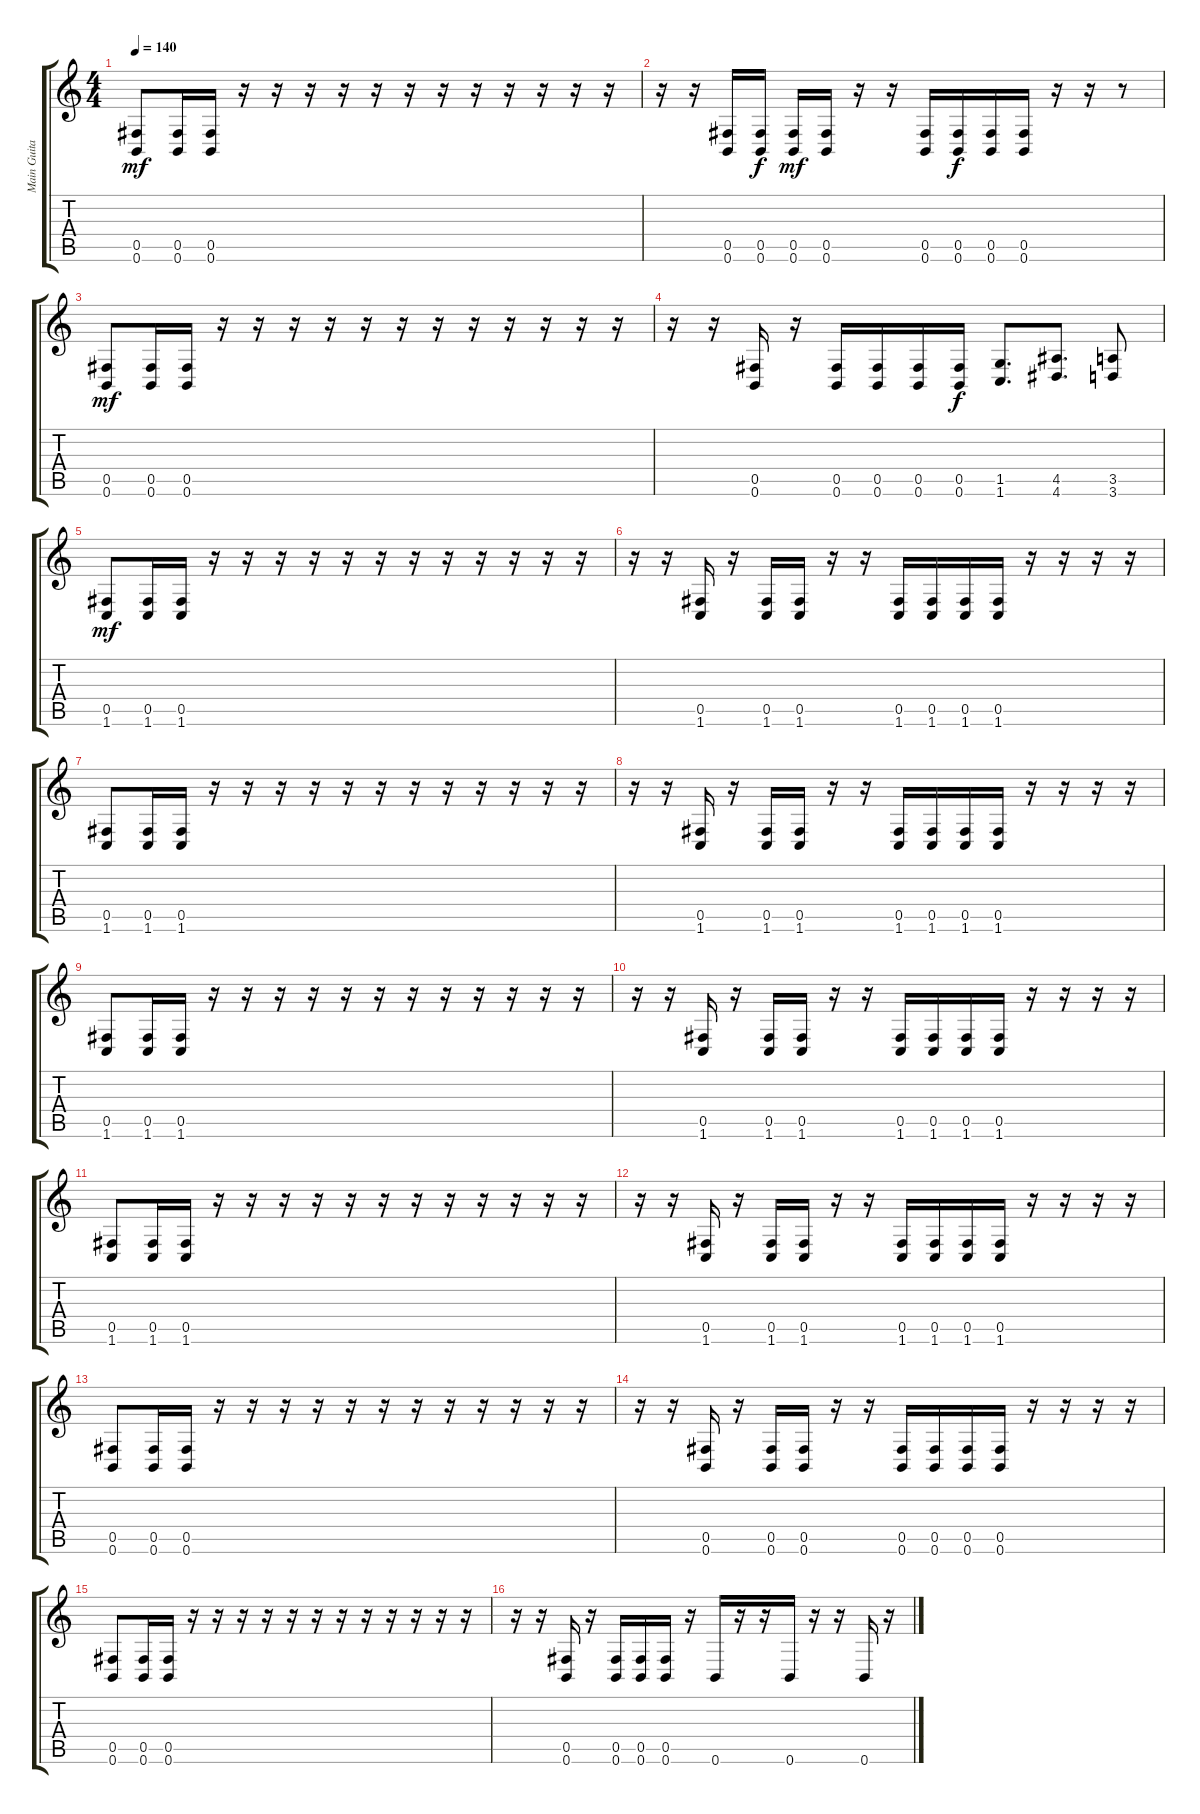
\track ("Main Guitar Right" "Main Guita") {instrument distortionguitar}
\staff {score tabs}
\tuning (Db4 Ab3 E3 B2 Gb2 B1) {hide}
\ts (4 4)
\tempo 140
\clef g2
\ks c
(0.5 0.6).8{dy mf} (0.5 0.6).16 (0.5 0.6).16 r.16 r.16 r.16 r.16 r.16 r.16 r.16 r.16 r.16 r.16 r.16 r.16 |
r.16 r.16 (0.5 0.6).16 (0.5 0.6).16{dy f} (0.5 0.6).16{dy mf} (0.5 0.6).16 r.16 r.16 (0.5 0.6).16 (0.5 0.6).16{dy f} (0.5 0.6).16 (0.5 0.6).16 r.16 r.16 r.8 |
(0.5 0.6).8{dy mf} (0.5 0.6).16 (0.5 0.6).16 r.16 r.16 r.16 r.16 r.16 r.16 r.16 r.16 r.16 r.16 r.16 r.16 |
r.16 r.16 (0.5 0.6).16 r.16 (0.5 0.6).16 (0.5 0.6).16 (0.5 0.6).16 (0.5 0.6).16{dy f} (1.5 1.6).8{d} (4.5 4.6).8{d} (3.5 3.6).8 |
(0.5 1.6).8{dy mf} (0.5 1.6).16 (0.5 1.6).16 r.16 r.16 r.16 r.16 r.16 r.16 r.16 r.16 r.16 r.16 r.16 r.16 |
r.16 r.16 (0.5 1.6).16 r.16 (0.5 1.6).16 (0.5 1.6).16 r.16 r.16 (0.5 1.6).16 (0.5 1.6).16 (0.5 1.6).16 (0.5 1.6).16 r.16 r.16 r.16 r.16 |
(0.5 1.6).8 (0.5 1.6).16 (0.5 1.6).16 r.16 r.16 r.16 r.16 r.16 r.16 r.16 r.16 r.16 r.16 r.16 r.16 |
r.16 r.16 (0.5 1.6).16 r.16 (0.5 1.6).16 (0.5 1.6).16 r.16 r.16 (0.5 1.6).16 (0.5 1.6).16 (0.5 1.6).16 (0.5 1.6).16 r.16 r.16 r.16 r.16 |
(0.5 1.6).8 (0.5 1.6).16 (0.5 1.6).16 r.16 r.16 r.16 r.16 r.16 r.16 r.16 r.16 r.16 r.16 r.16 r.16 |
r.16 r.16 (0.5 1.6).16 r.16 (0.5 1.6).16 (0.5 1.6).16 r.16 r.16 (0.5 1.6).16 (0.5 1.6).16 (0.5 1.6).16 (0.5 1.6).16 r.16 r.16 r.16 r.16 |
(0.5 1.6).8 (0.5 1.6).16 (0.5 1.6).16 r.16 r.16 r.16 r.16 r.16 r.16 r.16 r.16 r.16 r.16 r.16 r.16 |
r.16 r.16 (0.5 1.6).16 r.16 (0.5 1.6).16 (0.5 1.6).16 r.16 r.16 (0.5 1.6).16 (0.5 1.6).16 (0.5 1.6).16 (0.5 1.6).16 r.16 r.16 r.16 r.16 |
(0.5 0.6).8 (0.5 0.6).16 (0.5 0.6).16 r.16 r.16 r.16 r.16 r.16 r.16 r.16 r.16 r.16 r.16 r.16 r.16 |
r.16 r.16 (0.5 0.6).16 r.16 (0.5 0.6).16 (0.5 0.6).16 r.16 r.16 (0.5 0.6).16 (0.5 0.6).16 (0.5 0.6).16 (0.5 0.6).16 r.16 r.16 r.16 r.16 |
(0.5 0.6).8 (0.5 0.6).16 (0.5 0.6).16 r.16 r.16 r.16 r.16 r.16 r.16 r.16 r.16 r.16 r.16 r.16 r.16 |
r.16 r.16 (0.5 0.6).16 r.16 (0.5 0.6).16 (0.5 0.6).16 (0.5 0.6).16 r.16 0.6.16 r.16 r.16 0.6.16 r.16 r.16 0.6.16 r.16
